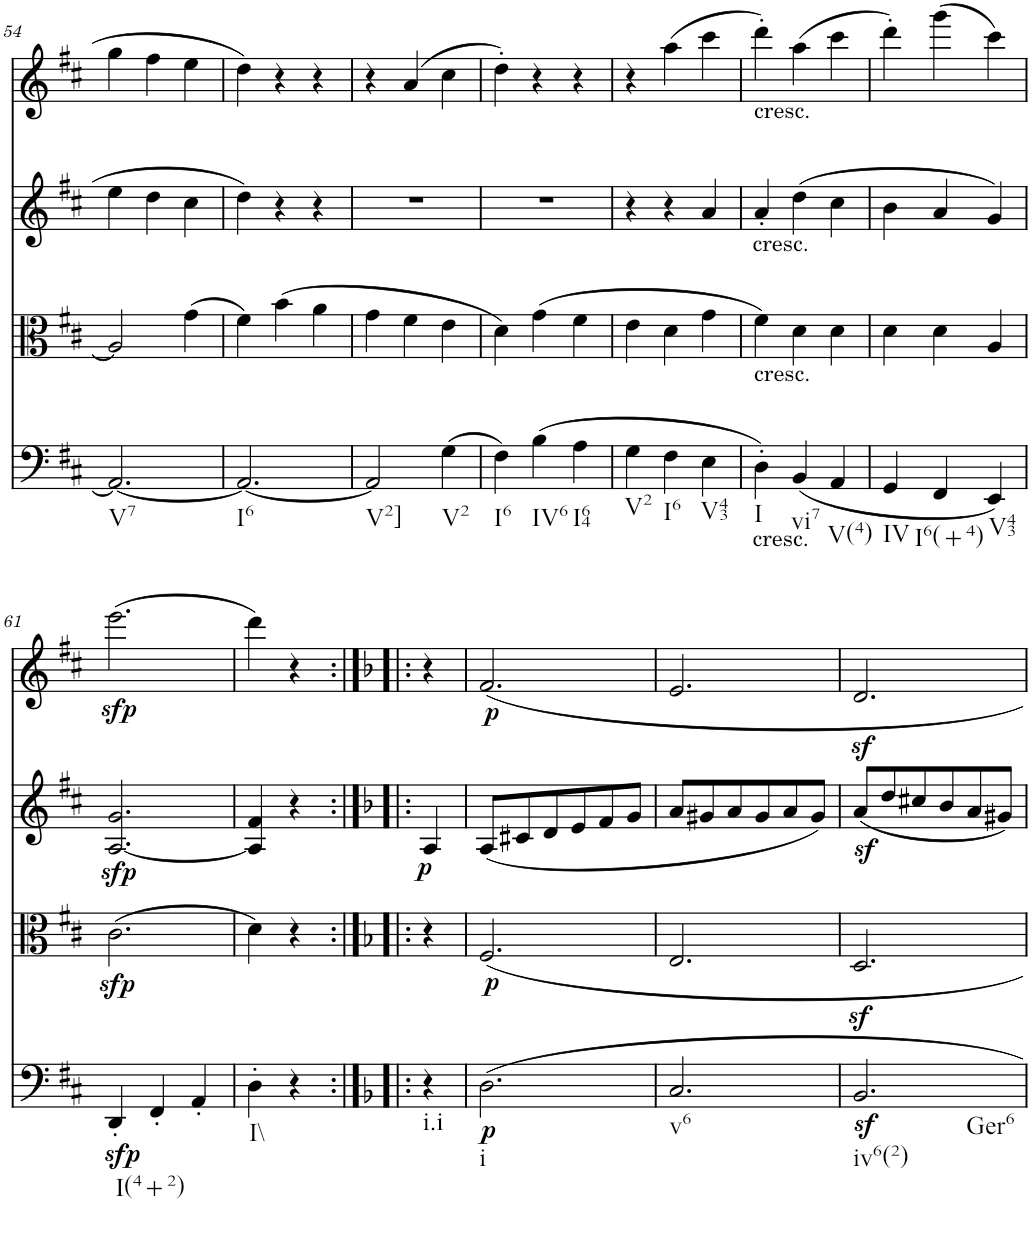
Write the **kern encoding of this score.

**kern	**dynam	**kern	**dynam	**kern	**dynam	**kern	**dynam
*part4	*part4	*part3	*part3	*part2	*part2	*part1	*part1
*staff4	*staff4	*staff3	*staff3	*staff2	*staff2	*staff1	*staff1
*I"Violoncello	*	*I"Viola	*	*I"Violin II	*	*I"Violin I	*
*I'Vc	*	*I'Vla	*	*I'Vln	*	*I'Vln	*
!!LO:PB:g=z
*clefF4	*	*clefC3	*	*clefG2	*	*clefG2	*
*k[f#c#]	*	*k[f#c#]	*	*k[f#c#]	*	*k[f#c#]	*
*M3/4	*	*M3/4	*	*M3/4	*	*M3/4	*
=54	=54	=54	=54	=54	=54	=54	=54
!LO:TX:b:t=V7	!	!	!	!	!	!	!
2.AA/_	.	2A/]	.	4ee\	.	4gg\	.
.	.	.	.	4dd\	.	4ff#\	.
.	.	(4g\	.	4cc#\	.	4ee\	.
=55	=55	=55	=55	=55	=55	=55	=55
!LO:TX:b:t=I6	!	!	!	!	!	!	!
2.AA/_	.	4f#\)	.	4dd\	.	4dd\	.
.	.	(4b\	.	4r	.	4r	.
.	.	4a\	.	4r	.	4r	.
=56	=56	=56	=56	=56	=56	=56	=56
!LO:TX:b:t=V2]	!	!	!	!	!	!	!
2AA/]	.	4g\	.	2.r	.	4r	.
.	.	4f#\	.	.	.	(4a/	.
!LO:TX:b:t=V2	!	!	!	!	!	!	!
(4G\	.	4e\	.	.	.	4cc#\	.
=57	=57	=57	=57	=57	=57	=57	=57
!LO:TX:b:t=I6	!	!	!	!	!	!	!
4F#\)	.	4d\)	.	2.r	.	4dd'\)	.
!LO:TX:b:t=IV6	!	!	!	!	!	!	!
(4B\	.	(4g\	.	.	.	4r	.
!LO:TX:b:t=I64	!	!	!	!	!	!	!
4A\	.	4f#\	.	.	.	4r	.
=58	=58	=58	=58	=58	=58	=58	=58
!LO:TX:b:t=V2	!	!	!	!	!	!	!
4G\	.	4e\	.	4r	.	4r	.
!LO:TX:b:t=I6	!	!	!	!	!	!	!
4F#\	.	4d\	.	4r	.	(4aa\	.
!LO:TX:b:t=V43	!	!	!	!	!	!	!
4E\	.	4g\	.	4a/	.	4ccc#\	.
=59	=59	=59	=59	=59	=59	=59	=59
!	!	!	!	!	!	!LO:TX:b:t=cresc.	!
!	!	!	!	!LO:TX:b:t=cresc.	!	!	!
!	!	!LO:TX:b:t=cresc.	!	!	!	!	!
!LO:TX:b:t=cresc.	!	!	!	!	!	!	!
!LO:TX:b:t=I	!	!	!	!	!	!	!
4D'\)	.	4f#\)	.	4a'/	.	4ddd'\)	.
!LO:TX:b:t=vi7	!	!	!	!	!	!	!
(<4BB/	.	4d\	.	(4dd\	.	(4aa\	.
!LO:TX:b:t=V(4)	!	!	!	!	!	!	!
4AA/	.	4d\	.	4cc#\	.	4ccc#\	.
=60	=60	=60	=60	=60	=60	=60	=60
!LO:TX:b:t=IV	!	!	!	!	!	!	!
4GG/	.	4d\	.	4b\	.	4ddd'\)	.
!LO:TX:b:t=I6(+4)	!	!	!	!	!	!	!
4FF#/	.	4d\	.	4a/	.	(4ggg\	.
!LO:TX:b:t=V43	!	!	!	!	!	!	!
4EE/)	.	4A/	.	4g/)	.	4ccc#\)	.
!!LO:LB:g=z
=61	=61	=61	=61	=61	=61	=61	=61
!LO:TX:b:t=I(4+2)	!	!	!	!	!	!	!
!	!LO:DY:b	!	!LO:DY:b	!	!	!	!
!	!	!	!LO:DY:n=1:a	!	!	!	!LO:DY:b
4DD'/	sfp	(2.c#\	sfp sfp	[2.A/ 2.g/	.	(2.eee\	sfp
4FF#'/	.	.	.	.	.	.	.
4AA'/	.	.	.	.	.	.	.
=62	=62	=62	=62	=62	=62	=62	=62
!LO:TX:b:t=I\\	!	!	!	!	!	!	!
4D'\	.	4d\)	.	4A/] 4f#/	.	4ddd\)	.
4r	.	4r	.	4r	.	4r	.
=62X2:|!|:	=62X2:|!|:	=62X2:|!|:	=62X2:|!|:	=62X2:|!|:	=62X2:|!|:	=62X2:|!|:	=62X2:|!|:
*k[b-]	*	*k[b-]	*	*k[b-]	*	*k[b-]	*
!LO:TX:b:t=i.i	!	!	!	!	!	!	!
!	!	!	!	!	!LO:DY:b	!	!
4r	.	4r	.	4A/	p	4r	.
=63	=63	=63	=63	=63	=63	=63	=63
!LO:TX:b:t=i	!	!	!	!	!	!	!
!	!LO:DY:b	!	!LO:DY:b	!	!	!	!LO:DY:b
2.D\	p	2.F/	p	(<8A/L	.	2.f/	p
.	.	.	.	8c#X/	.	.	.
.	.	.	.	8d/	.	.	.
.	.	.	.	8e/	.	.	.
.	.	.	.	8f/	.	.	.
.	.	.	.	8g/J	.	.	.
=64	=64	=64	=64	=64	=64	=64	=64
!LO:TX:b:t=v6	!	!	!	!	!	!	!
2.C/	.	2.E/	.	8a/L	.	2.e/	.
.	.	.	.	8g#X/	.	.	.
.	.	.	.	8a/	.	.	.
.	.	.	.	8g#/	.	.	.
.	.	.	.	8a/	.	.	.
.	.	.	.	8g#/J)	.	.	.
=65	=65	=65	=65	=65	=65	=65	=65
!LO:TX:b:t=iv6(2)	!	!	!	!	!	!	!
!LO:TX:b:t=Ger6	!	!	!	!	!	!	!
2.BB-z</	.	2.Dz</	.	(8az</L	.	2.dz</	.
.	.	.	.	8dd/	.	.	.
.	.	.	.	8cc#X/	.	.	.
.	.	.	.	8b-/	.	.	.
.	.	.	.	8a/	.	.	.
.	.	.	.	8g#X/J)	.	.	.
=	=	=	=	=	=	=	=
*-	*-	*-	*-	*-	*-	*-	*-
